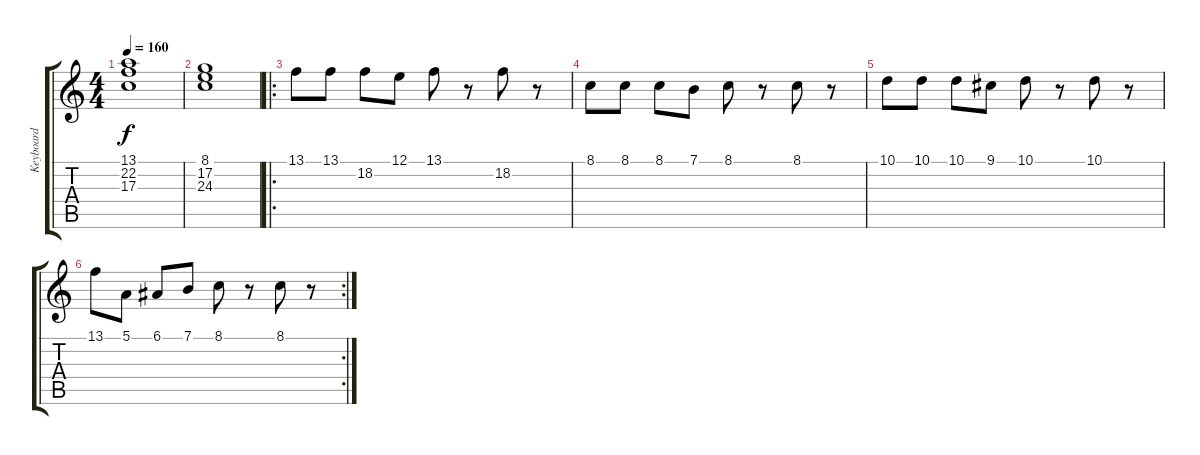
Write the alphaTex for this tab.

\track ("Keyboard" "Keyboard") {instrument brasssection}
\staff {score tabs}
\tuning (E4 B3 G3 D3 A2 E2) {hide}
\ts (4 4)
\tempo 160
\clef g2
\ks c
(13.1 22.2 17.3).1{dy f} |
(8.1 17.2 24.3).1 |
\ro
13.1.8 13.1.8 18.2.8 12.1.8 13.1.8 r.8 18.2.8 r.8 |
8.1.8 8.1.8 8.1.8 7.1.8 8.1.8 r.8 8.1.8 r.8 |
10.1.8 10.1.8 10.1.8 9.1.8 10.1.8 r.8 10.1.8 r.8 |
\rc 2
13.1.8 5.1.8 6.1.8 7.1.8 8.1.8 r.8 8.1.8 r.8
